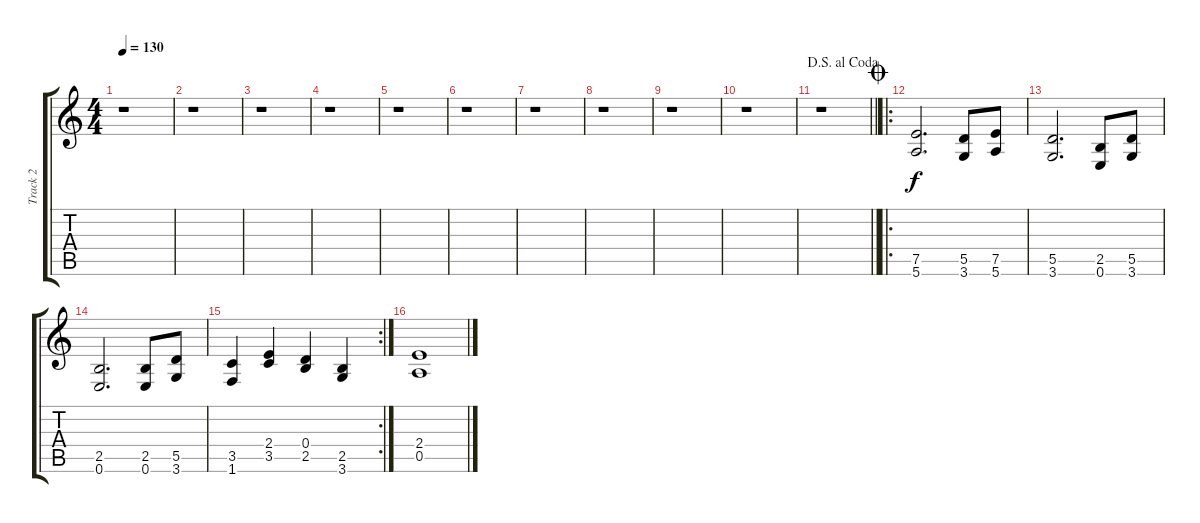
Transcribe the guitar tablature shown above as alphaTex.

\track ("Track 2" "Track 2") {instrument distortionguitar bank 255}
\staff {score tabs}
\tuning (E4 B3 G3 D3 A2 E2) {hide}
\ts (4 4)
\tempo 130
\clef g2
\ks c
r.1{dy f} |
r.1 |
r.1 |
r.1 |
r.1 |
r.1 |
r.1 |
r.1 |
r.1 |
r.1 |
\jump dalsegnoalcoda
\barLineRight lightlight
r.1 |
\ro
\jump coda
(7.5 5.6).2{d} (5.5 3.6).8 (7.5 5.6).8 |
(5.5 3.6).2{d} (2.5 0.6).8 (5.5 3.6).8 |
(2.5 0.6).2{d} (2.5 0.6).8 (5.5 3.6).8 |
\rc 2
(3.5 1.6).4 (2.4 3.5).4 (0.4 2.5).4 (2.5 3.6).4 |
(2.4 0.5).1
